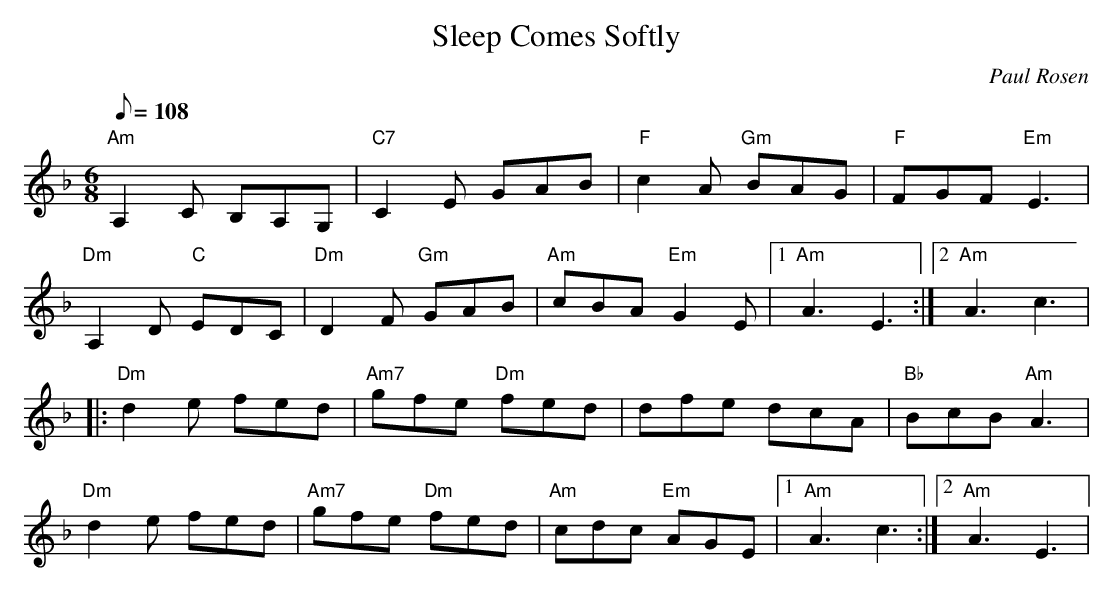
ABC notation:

X:1
T:Sleep Comes Softly
C:Paul Rosen
M:6/8
L:1/8
Q:108
K:Aphrygian
"Am"A,2C B,A,G,|"C7"C2E GAB|"F"c2A "Gm"BAG|"F"FGF"Em"E3|
"Dm"A,2D "C"EDC|"Dm"D2F "Gm"GAB|"Am"cBA"Em"G2E|[1"Am"A3E3:|[2"Am"A3c3|
|:"Dm"d2e fed|"Am7"gfe "Dm"fed|dfe dcA|"Bb"BcB"Am"A3|
"Dm"d2e fed|"Am7"gfe "Dm"fed|"Am"cdc "Em"AGE|[1"Am"A3c3:|[2"Am"A3E3|
